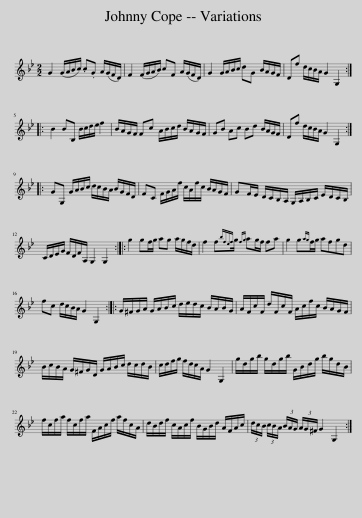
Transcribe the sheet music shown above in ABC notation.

X:1
L:1/8
M:2/2
I:linebreak $
K:Gmin
V:1 treble
V:1
 G2 (G/A/B/c/) .c.G A/(G/F/D/) | F2 (F/G/A/B/) cF A/(G/F/D/) | G2 G/A/B/c/ dG B/A/G/F/ | Df d/c/B/A/ G2 G,2 ::$ B2 BB, B/c/d/e/ f2 | %5
 B/A/G/F/ Fc A/B/c/d/ B/A/G/F/ | GB Ac Bd B/A/G/F/ | Df d/c/B/A/ G2 G,2 ::$ GG, G/A/B/c/ d/c/B/A/ B/G/F/D/ | FC F/G/A/f/ c/A/f/c/ B/A/G/F/ | %10
 GF/E/ D/C/B,/A,/ G,/A,/B,/C/ E/D/C/B,/ |$ C/D/E/G/ F/D/F/A,/ G,2 G,2 :: g2 gf/g/ ag a/g/f/d/ | f2 f{bfef}g/{fg} ag/f/ fa | g2 g{ag}f/g/ afgd |$ %15
 fc d/c/B/A/ G2 G,2 :: G/^F/G/A/ G/A/B/c/ d/e/d/c/ B/A/B/G/ | A/F/c/F/ d/F/c/F/ A/c/f/c/ B/A/G/F/ |$ B/c/B/A/ G/^F/G/D/ G/A/B/c/ d/c/d/B/ | c/d/f/g/ f/d/c/A/ G2 G,2 | %20
 g/d/g/b/ g/d/g/b/ G/B/d/g/ b/g/d/B/ |$ f/c/f/a/ f/c/f/a/ F/A/c/f/ a/f/c/A/ | d/B/d/f/ c/A/c/f/ B/G/B/d/ A/F/A/c/ | (3d/c/B/ (3c/B/A/ (3B/A/G/ (3A/G/^F/ G2 G,2 :| %24
